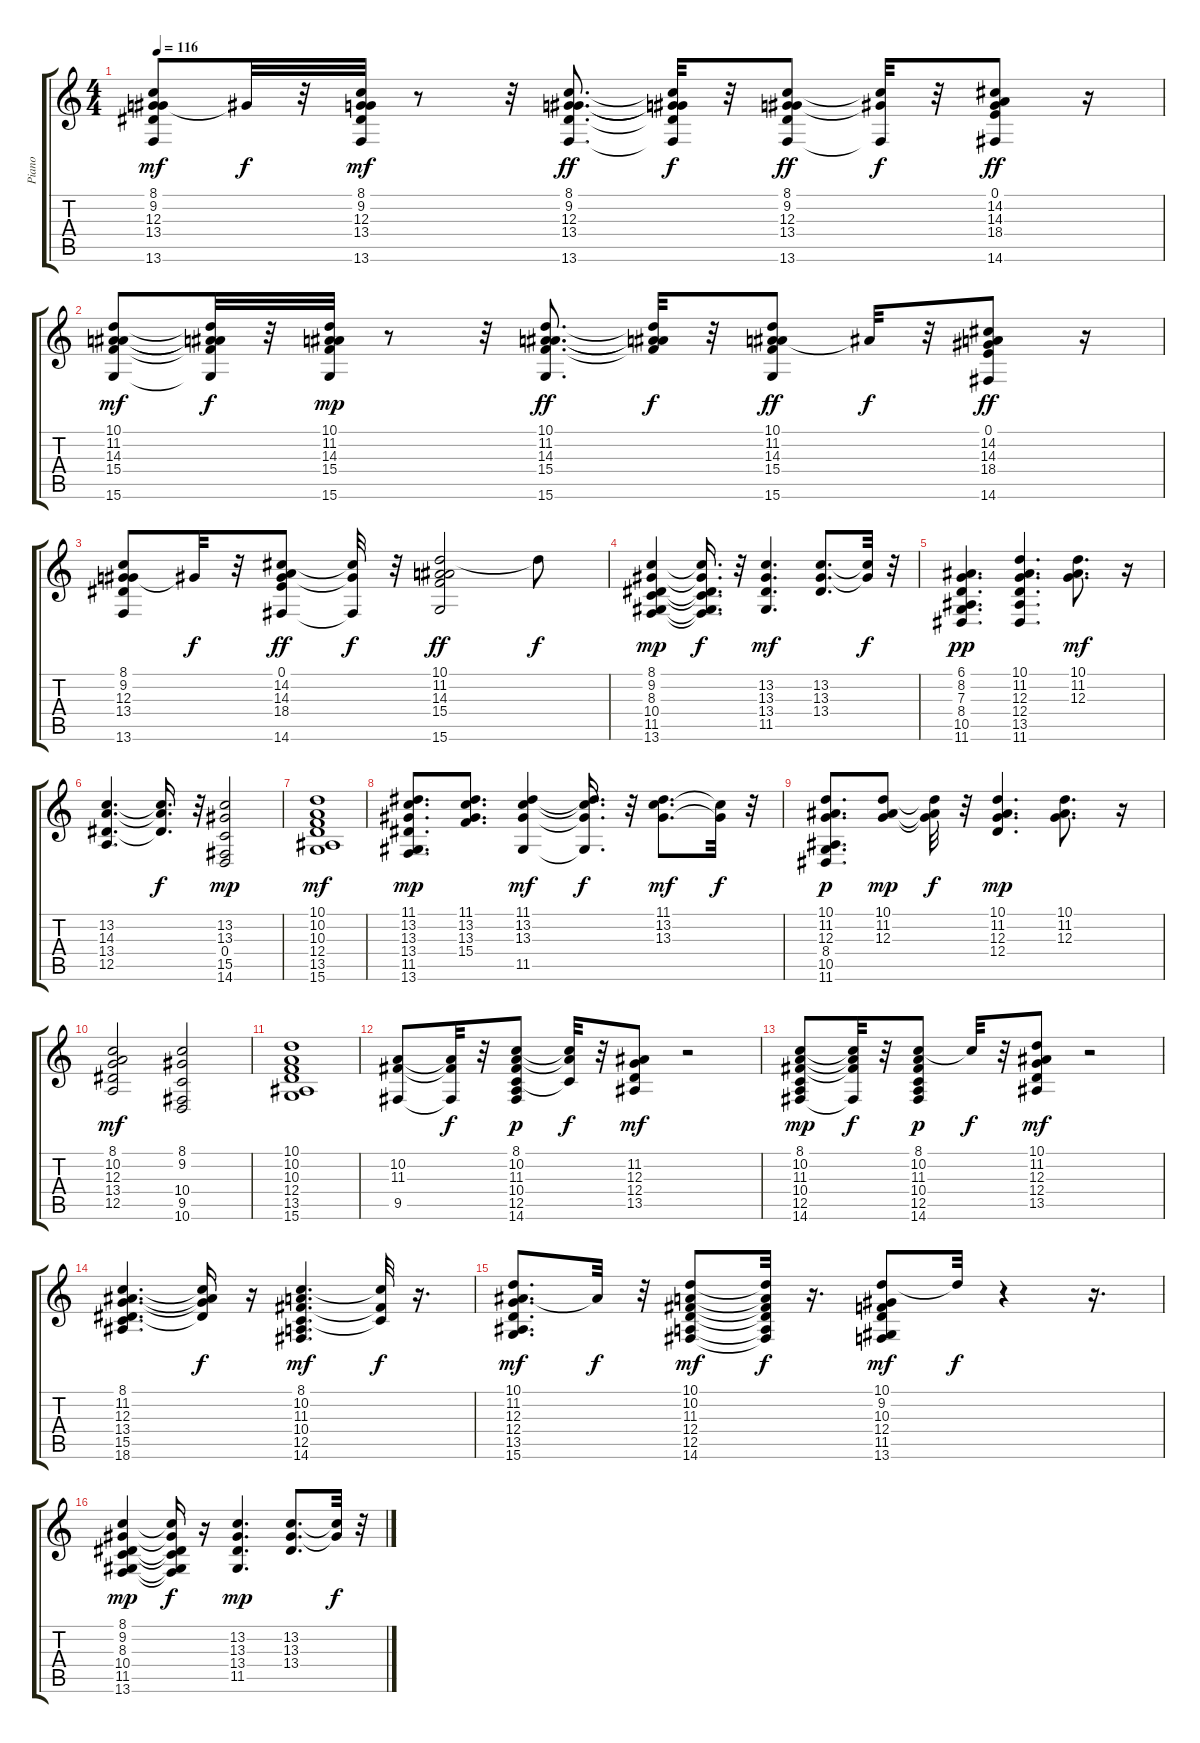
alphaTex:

\track ("Piano" "Piano") {instrument acousticgrandpiano}
\staff {score tabs}
\tuning (E4 B3 G3 D3 A2 E2) {hide}
\ts (4 4)
\tempo 116
\clef g2
\ks c
(8.1 9.2 12.3 13.4 13.6).8{dy mf} 9.2{t}.32{dy f} r.32 (8.1 9.2 12.3 13.4 13.6).32{dy mf} r.8 r.32 (8.1 9.2 12.3 13.4 13.6).8{d dy ff} (8.1{t} 9.2{t} 12.3{t} 13.4{t} 13.6{t}).32{dy f} r.32 (8.1 9.2 12.3 13.4 13.6).8{dy ff} (8.1{t} 9.2{t} 13.6{t}).32{dy f} r.32 (0.1 14.2 14.3 18.4 14.6).8{dy ff} r.16 |
(10.1 11.2 14.3 15.4 15.6).8{dy mf} (10.1{t} 11.2{t} 14.3{t} 15.4{t} 15.6{t}).32{dy f} r.32 (10.1 11.2 14.3 15.4 15.6).32{dy mp} r.8 r.32 (10.1 11.2 14.3 15.4 15.6).8{d dy ff} (10.1{t} 11.2{t} 14.3{t} 15.4{t}).32{dy f} r.32 (10.1 11.2 14.3 15.4 15.6).8{dy ff} 11.2{t}.32{dy f} r.32 (0.1 14.2 14.3 18.4 14.6).8{dy ff} r.16 |
(8.1 9.2 12.3 13.4 13.6).8 9.2{t}.32{dy f} r.32 (0.1 14.2 14.3 18.4 14.6).8{dy ff} (14.2{t} 18.4{t} 14.6{t}).32{dy f} r.32 (10.1 11.2 14.3 15.4 15.6).2{dy ff} 10.1{t}.8{dy f} |
(8.1 9.2 8.3 10.4 11.5 13.6).4{dy mp} (8.1{t} 9.2{t} 8.3{t} 10.4{t} 11.5{t} 13.6{t}).16{d dy f} r.32 (13.2 13.3 13.4 11.5).4{d dy mf} (13.2 13.3 13.4).8{d} (13.2{t} 13.3{t}).32{dy f} r.32 |
(6.1 8.2 7.3 8.4 10.5 11.6).4{d dy pp} (10.1 11.2 12.3 12.4 13.5 11.6).4{d} (10.1 11.2 12.3).8{d dy mf} r.16 |
(13.2 14.3 13.4 12.5).4{d} (13.2{t} 14.3{t} 13.4{t}).16{d dy f} r.32 (13.2 13.3 0.4 15.5 14.6).2{dy mp} |
(10.1 10.2 10.3 12.4 13.5 15.6).1{dy mf} |
(11.1 13.2 13.3 13.4 11.5 13.6).8{d dy mp} (11.1 13.2 13.3 15.4).8{d} (11.1 13.2 13.3 11.5).4{dy mf} (11.1{t} 13.2{t} 13.3{t} 11.5{t}).16{d dy f} r.32 (11.1 13.2 13.3).8{d dy mf} (13.2{t} 13.3{t}).32{dy f} r.32 |
(10.1 11.2 12.3 8.4 10.5 11.6).8{d dy p} (10.1 11.2 12.3).8{dy mp} (10.1{t} 11.2{t} 12.3{t}).32{dy f} r.32 (10.1 11.2 12.3 12.4).4{d dy mp} (10.1 11.2 12.3).8{d} r.16 |
(8.1 10.2 12.3 13.4 12.5).2{dy mf} (8.1 9.2 10.4 9.5 10.6).2 |
(10.1 10.2 10.3 12.4 13.5 15.6).1 |
(10.2 11.3 9.5).8 (10.2{t} 11.3{t} 9.5{t}).32{dy f} r.32 (8.1 10.2 11.3 10.4 12.5 14.6).8{dy p} (8.1{t} 10.2{t} 10.4{t}).32{dy f} r.32 (11.2 12.3 12.4 13.5).8{dy mf} r.2 |
(8.1 10.2 11.3 10.4 12.5 14.6).8{dy mp} (8.1{t} 10.2{t} 11.3{t} 14.6{t}).32{dy f} r.32 (8.1 10.2 11.3 10.4 12.5 14.6).8{dy p} 8.1{t}.32{dy f} r.32 (10.1 11.2 12.3 12.4 13.5).8{dy mf} r.2 |
(8.1 11.2 12.3 13.4 15.5 18.6).4{d} (8.1{t} 11.2{t} 12.3{t} 13.4{t}).16{dy f} r.16 (8.1 10.2 11.3 10.4 12.5 14.6).4{d dy mf} (8.1{t} 11.3{t} 10.4{t}).32{dy f} r.16{d} |
(10.1 11.2 12.3 12.4 13.5 15.6).8{d dy mf} 11.2{t}.32{dy f} r.32 (10.1 10.2 11.3 12.4 12.5 14.6).8{dy mf} (10.1{t} 10.2{t} 11.3{t} 12.4{t} 12.5{t} 14.6{t}).32{dy f} r.16{d} (10.1 9.2 10.3 12.4 11.5 13.6).8{dy mf} 10.1{t}.32{dy f} r.4 r.16{d} |
(8.1 9.2 8.3 10.4 11.5 13.6).4{dy mp} (8.1{t} 9.2{t} 8.3{t} 10.4{t} 11.5{t} 13.6{t}).16{dy f} r.16 (13.2 13.3 13.4 11.5).4{d dy mp} (13.2 13.3 13.4).8{d} (13.2{t} 13.3{t}).32{dy f} r.32
